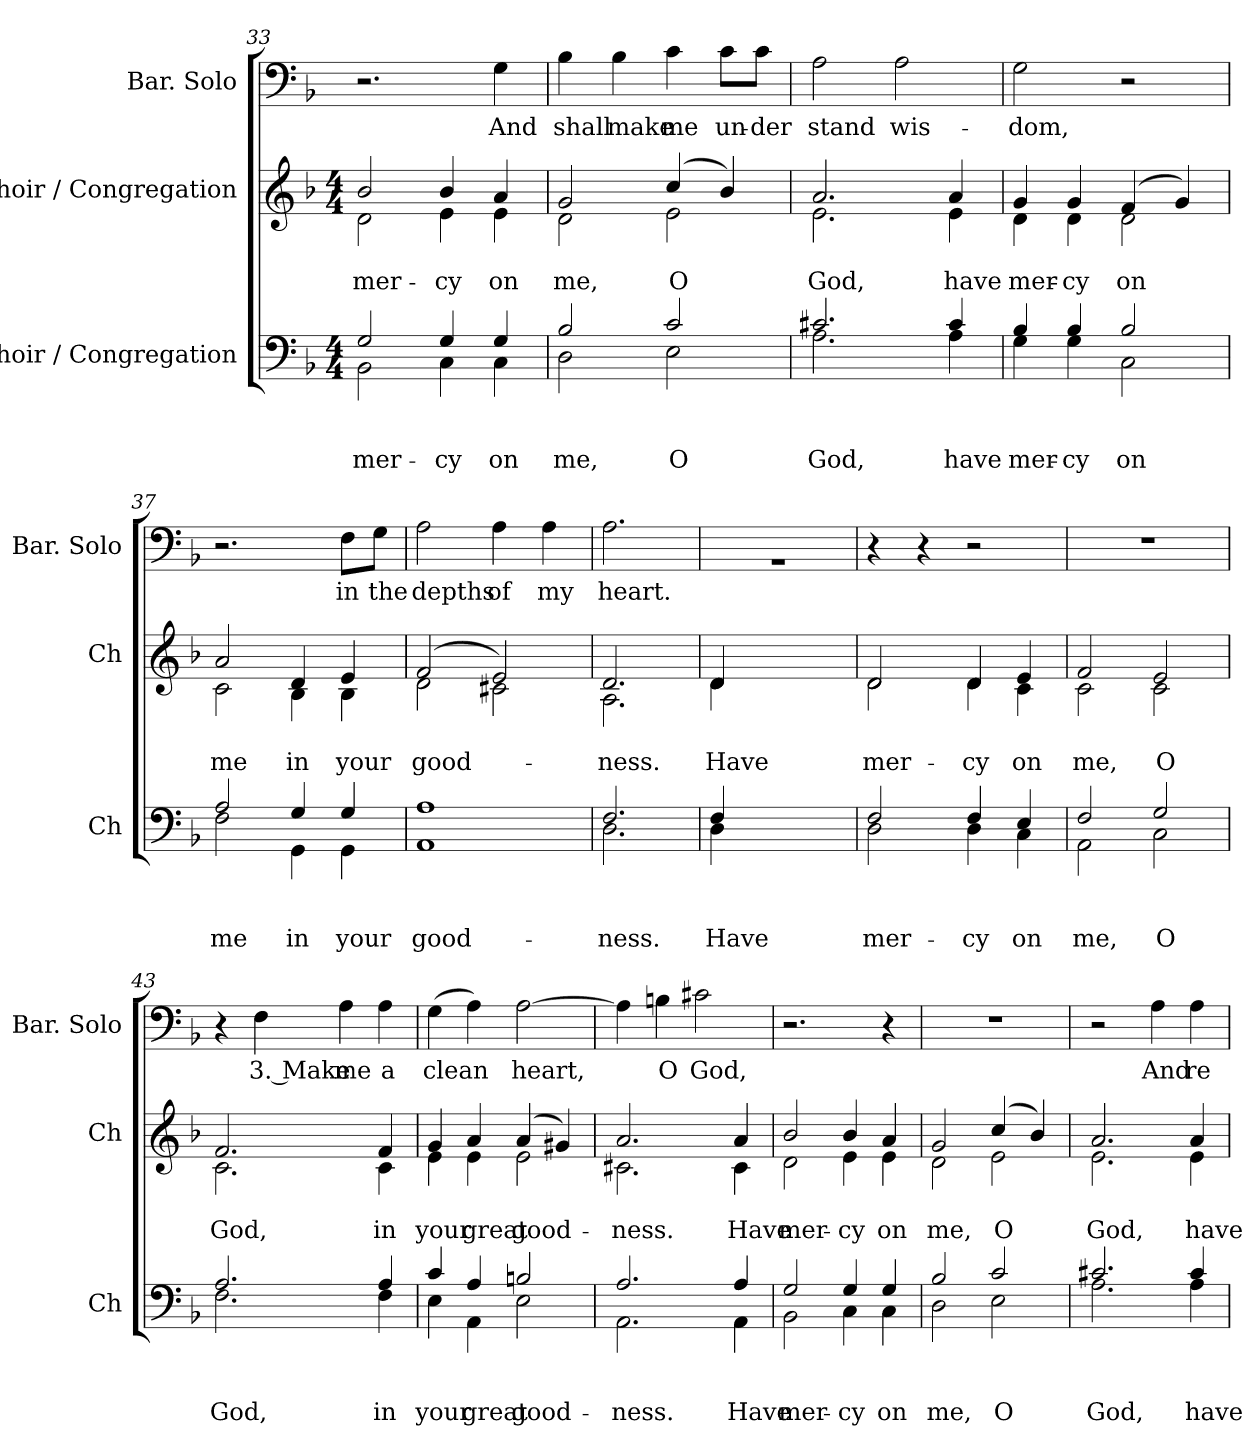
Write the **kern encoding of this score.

**kern	**text	**text	**text	**kern	**text	**text	**kern	**text
*part3	*part3	*part3	*part3	*part2	*part2	*part2	*part1	*part1
*staff3	*staff3	*staff3	*staff3	*staff2	*staff2	*staff2	*staff1	*staff1
*I"Choir / Congregation	*	*	*	*I"Choir / Congregation	*	*	*I"Bar. Solo	*
*I'Ch	*	*	*	*I'Ch	*	*	*I'Bar. Solo	*
*clefF4	*	*	*	*clefG2	*	*	*clefF4	*
*k[b-]	*	*	*	*k[b-]	*	*	*k[b-]	*
*F:	*	*	*	*F:	*	*	*F:	*
*M4/4	*	*	*	*M4/4	*	*	*	*
=33	=33	=33	=33	=33	=33	=33	=33	=33
!	!	!	!LO:LY:a	!	!	!LO:LY:b	!	!
*^	*	*	*	*^	*	*	*	*
2G/	2BB-\	.	.	mer-	2b-/	2d\	.	mer-	2.r	.
!	!	!	!	!LO:LY:a	!	!	!	!LO:LY:b	!	!
4G/	4C\	.	.	-cy	4b-/	4e\	.	-cy	.	.
!	!	!	!	!LO:LY:a	!	!	!	!LO:LY:b	!	!LO:LY:b
4G/	4C\	.	.	on	4a/	4e\	.	on	4G\	And
=34	=34	=34	=34	=34	=34	=34	=34	=34	=34	=34
!	!	!	!	!LO:LY:a	!	!	!	!LO:LY:b	!	!LO:LY:b
2B-/	2D\	.	.	me,	2g/	2d\	.	me,	4B-\	shall
!	!	!	!	!	!	!	!	!	!	!LO:LY:b
.	.	.	.	.	.	.	.	.	4B-\	make
!	!	!	!	!LO:LY:a	!	!	!	!LO:LY:b	!	!LO:LY:b
2c/	2E\	.	.	O	(4cc/	2e\	.	O	4c\	me
!	!	!	!	!	!	!	!	!	!	!LO:LY:b
.	.	.	.	.	4b-/)	.	.	.	8c\L	un-
!	!	!	!	!	!	!	!	!	!	!LO:LY:b
.	.	.	.	.	.	.	.	.	8c\J	-der
=35	=35	=35	=35	=35	=35	=35	=35	=35	=35	=35
!	!	!	!	!LO:LY:a	!	!	!	!LO:LY:b	!	!LO:LY:b
2.c#X/	2.A\	.	.	God,	2.a/	2.e\	.	God,	2A\	stand
!	!	!	!	!	!	!	!	!	!	!LO:LY:b
.	.	.	.	.	.	.	.	.	2A\	wis-
!	!	!	!	!LO:LY:a	!	!	!	!LO:LY:b	!	!
4c#/	4A\	.	.	have	4a/	4e\	.	have	.	.
!!LO:LB:g=z
=36	=36	=36	=36	=36	=36	=36	=36	=36	=36	=36
!	!	!	!	!LO:LY:a	!	!	!	!LO:LY:b	!	!LO:LY:b
4B-/	4G\	.	.	mer-	4g/	4d\	.	mer-	2G\	-dom,
!	!	!	!	!LO:LY:a	!	!	!	!LO:LY:b	!	!
4B-/	4G\	.	.	-cy	4g/	4d\	.	-cy	.	.
!	!	!	!	!LO:LY:a	!	!	!	!LO:LY:b	!	!
2B-/	2C\	.	.	on	(4f/	2d\	.	on	2r	.
.	.	.	.	.	4g/)	.	.	.	.	.
=37	=37	=37	=37	=37	=37	=37	=37	=37	=37	=37
!	!	!	!	!LO:LY:a	!	!	!	!LO:LY:b	!	!
2A/	2F\	.	.	me	2a/	2c\	.	me	2.r	.
!	!	!	!	!LO:LY:a	!	!	!	!LO:LY:b	!	!
4G/	4GG\	.	.	in	4d/	4B-\	.	in	.	.
!	!	!	!	!LO:LY:a	!	!	!	!LO:LY:b	!	!LO:LY:b
4G/	4GG\	.	.	your	4e/	4B-\	.	your	8F\L	in
!	!	!	!	!	!	!	!	!	!	!LO:LY:b
.	.	.	.	.	.	.	.	.	8G\J	the
*v	*v	*	*	*	*	*	*	*	*	*
=38	=38	=38	=38	=38	=38	=38	=38	=38	=38
!	!	!	!LO:LY:a	!	!	!	!LO:LY:b	!	!LO:LY:b
1AA 1A	.	.	good-	(2f/	2d\	.	good-	2A\	depths
!	!	!	!	!	!	!	!	!	!LO:LY:b
.	.	.	.	2e/)	2c#X\	.	.	4A\	of
!	!	!	!	!	!	!	!	!	!LO:LY:b
.	.	.	.	.	.	.	.	4A\	my
=39	=39	=39	=39	=39	=39	=39	=39	=39	=39
!	!	!	!LO:LY:a	!	!	!	!LO:LY:b	!	!LO:LY:b
*^	*	*	*	*	*	*	*	*	*
2.F/	2.D\	.	.	-ness.	2.d/	2.A\	.	-ness.	2.A\	heart.
!!LO:PB:g=z
=40!	=40!	=40!	=40!	=40!	=40!	=40!	=40!	=40!	=40!	=40!
!	!	!	!	!LO:LY:a	!	!	!	!LO:LY:b	!LO:N:vis=1	!
4F/	4D\	.	.	Have	4d/	4d\	.	Have	1rC	.
2.ryy	2.ryy	.	.	.	2.ryy	2.ryy	.	.	.	.
=41	=41	=41	=41	=41	=41	=41	=41	=41	=41	=41
!	!	!	!	!LO:LY:a	!	!	!	!LO:LY:b	!	!
2F/	2D\	.	.	mer-	2d/	2d\	.	mer-	4r	.
.	.	.	.	.	.	.	.	.	4r	.
!	!	!	!	!LO:LY:a	!	!	!	!LO:LY:b	!	!
4F/	4D\	.	.	-cy	4d/	4d\	.	-cy	2r	.
!	!	!	!	!LO:LY:a	!	!	!	!LO:LY:b	!	!
4E/	4C\	.	.	on	4e/	4c\	.	on	.	.
=42	=42	=42	=42	=42	=42	=42	=42	=42	=42	=42
!	!	!	!	!LO:LY:a	!	!	!	!LO:LY:b	!	!
2F/	2AA\	.	.	me,	2f/	2c\	.	me,	1r	.
!	!	!	!	!LO:LY:a	!	!	!	!LO:LY:b	!	!
2G/	2C\	.	.	O	2e/	2c\	.	O	.	.
=43	=43	=43	=43	=43	=43	=43	=43	=43	=43	=43
!	!	!	!	!LO:LY:a	!	!	!	!LO:LY:b	!	!
2.A/	2.F\	.	.	God,	2.f/	2.c\	.	God,	4r	.
!	!	!	!	!	!	!	!	!	!	!LO:LY:b:rj
.	.	.	.	.	.	.	.	.	4F\	3. Make
!	!	!	!	!	!	!	!	!	!	!LO:LY:b
.	.	.	.	.	.	.	.	.	4A\	me
!	!	!	!	!LO:LY:a	!	!	!	!LO:LY:b	!	!LO:LY:b
4A/	4F\	.	.	in	4f/	4c\	.	in	4A\	a
=44	=44	=44	=44	=44	=44	=44	=44	=44	=44	=44
!	!	!	!	!LO:LY:a	!	!	!	!LO:LY:b	!	!LO:LY:b
4c/	4E\	.	.	your	4g/	4e\	.	your	(>4G\	clean
!	!	!	!	!LO:LY:a	!	!	!	!LO:LY:b	!	!
4A/	4AA\	.	.	great	4a/	4e\	.	great	4A\)	.
!	!	!	!	!LO:LY:a	!	!	!	!LO:LY:b	!	!LO:LY:b
2Bn/	2E\	.	.	good-	(4a/	2e\	.	good-	[<2A\	heart,
.	.	.	.	.	4g#X/)	.	.	.	.	.
!!LO:LB:g=z
=45	=45	=45	=45	=45	=45	=45	=45	=45	=45	=45
!	!	!	!	!LO:LY:a	!	!	!	!LO:LY:b	!	!
2.A/	2.AA\	.	.	-ness.	2.a/	2.c#X\	.	-ness.	4A\]	.
!	!	!	!	!	!	!	!	!	!	!LO:LY:b
.	.	.	.	.	.	.	.	.	4Bn\	O
!	!	!	!	!	!	!	!	!	!	!LO:LY:b
.	.	.	.	.	.	.	.	.	2c#X\	God,
!	!	!	!	!LO:LY:a	!	!	!	!LO:LY:b	!	!
4A/	4AA\	.	.	Have	4a/	4c#\	.	Have	.	.
=46	=46	=46	=46	=46	=46	=46	=46	=46	=46	=46
!	!	!	!	!LO:LY:a	!	!	!	!LO:LY:b	!	!
2G/	2BB-\	.	.	mer-	2b-/	2d\	.	mer-	2.r	.
!	!	!	!	!LO:LY:a	!	!	!	!LO:LY:b	!	!
4G/	4C\	.	.	-cy	4b-/	4e\	.	-cy	.	.
!	!	!	!	!LO:LY:a	!	!	!	!LO:LY:b	!	!
4G/	4C\	.	.	on	4a/	4e\	.	on	4r	.
=47	=47	=47	=47	=47	=47	=47	=47	=47	=47	=47
!	!	!	!	!LO:LY:a	!	!	!	!LO:LY:b	!	!
2B-/	2D\	.	.	me,	2g/	2d\	.	me,	1r	.
!	!	!	!	!LO:LY:a	!	!	!	!LO:LY:b	!	!
2c/	2E\	.	.	O	(4cc/	2e\	.	O	.	.
.	.	.	.	.	4b-/)	.	.	.	.	.
=48	=48	=48	=48	=48	=48	=48	=48	=48	=48	=48
!	!	!	!	!LO:LY:a	!	!	!	!LO:LY:b	!	!
2.c#X/	2.A\	.	.	God,	2.a/	2.e\	.	God,	2r	.
!	!	!	!	!	!	!	!	!	!	!LO:LY:b
.	.	.	.	.	.	.	.	.	4A\	And
!	!	!	!	!LO:LY:a	!	!	!	!LO:LY:b	!	!LO:LY:b
4c#/	4A\	.	.	have	4a/	4e\	.	have	4A\	re-
*v	*v	*	*	*	*	*	*	*	*	*
*	*	*	*	*v	*v	*	*	*	*
=	=	=	=	=	=	=	=	=
*-	*-	*-	*-	*-	*-	*-	*-	*-
